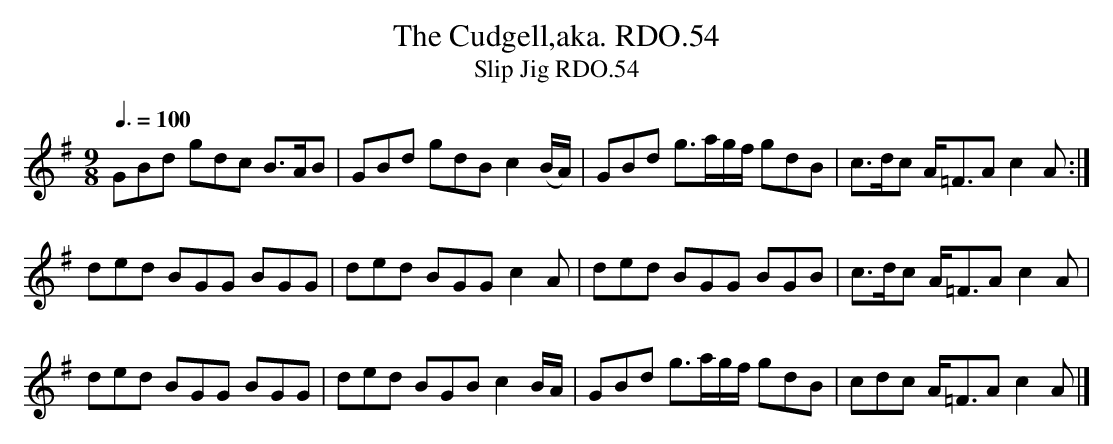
X:1
T:Cudgell,aka. RDO.54, The
T:Slip Jig RDO.54
M:9/8
L:1/8
Q:3/8=100
K:G
GBd gdc B>AB|GBd gdB c2(B/A/)|GBd g3/2a/g/f/ gdB|c>dc A<=FAc2A:|
ded BGG BGG|ded BGGc2A|ded BGG BGB|c>dc A<=FAc2A|
ded BGG BGG|ded BGB c2B/A/|GBd g3/2a/g/f/ gdB|cdc A<=FAc2A|]
